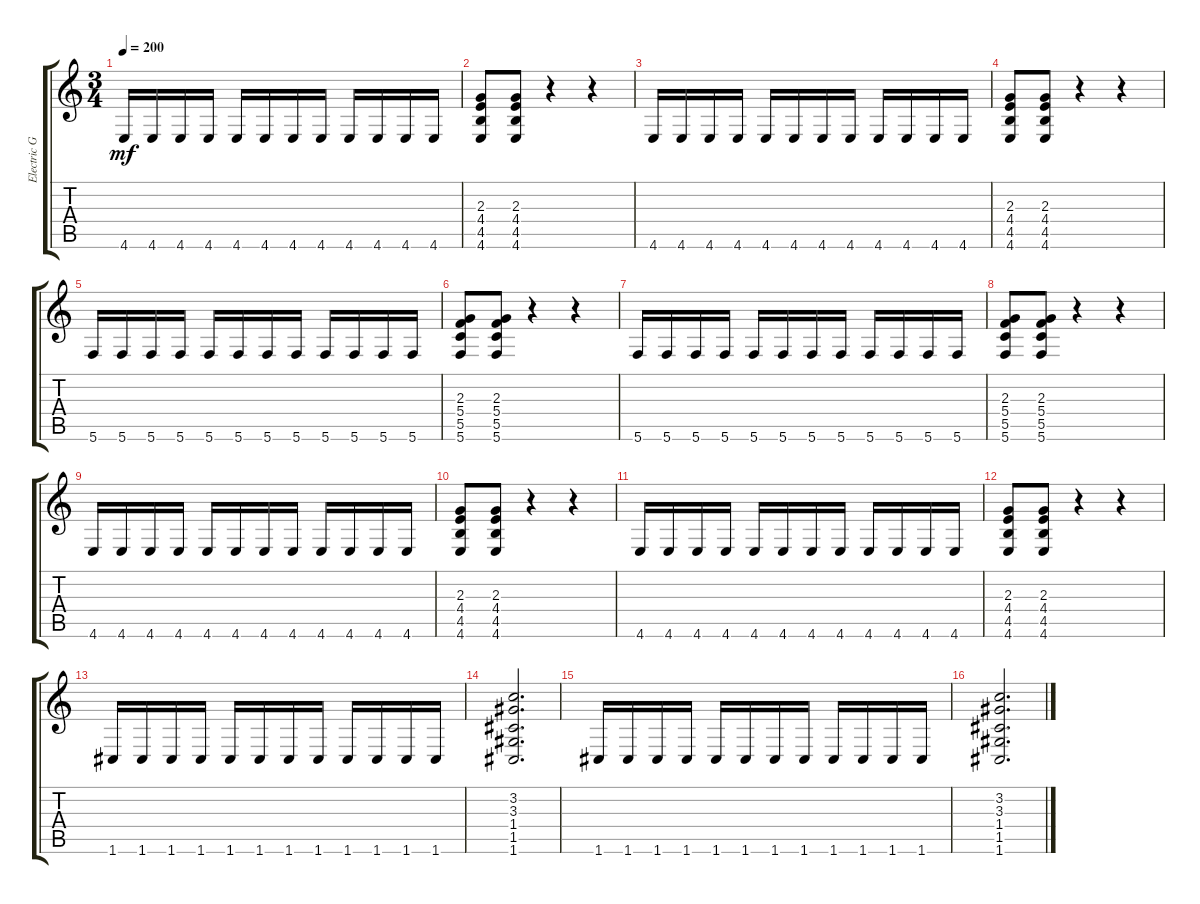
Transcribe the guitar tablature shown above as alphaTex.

\track ("Electric Guitar" "Electric G") {instrument distortionguitar}
\staff {score tabs}
\tuning (D4 A3 F3 C3 G2 C2) {hide}
\ts (3 4)
\tempo 200
\clef g2
\ks c
4.6.16{dy mf} 4.6.16 4.6.16 4.6.16 4.6.16 4.6.16 4.6.16 4.6.16 4.6.16 4.6.16 4.6.16 4.6.16 |
(2.3 4.4 4.5 4.6).8 (2.3 4.4 4.5 4.6).8 r.4 r.4 |
4.6.16 4.6.16 4.6.16 4.6.16 4.6.16 4.6.16 4.6.16 4.6.16 4.6.16 4.6.16 4.6.16 4.6.16 |
(2.3 4.4 4.5 4.6).8 (2.3 4.4 4.5 4.6).8 r.4 r.4 |
5.6.16 5.6.16 5.6.16 5.6.16 5.6.16 5.6.16 5.6.16 5.6.16 5.6.16 5.6.16 5.6.16 5.6.16 |
(2.3 5.4 5.5 5.6).8 (2.3 5.4 5.5 5.6).8 r.4 r.4 |
5.6.16 5.6.16 5.6.16 5.6.16 5.6.16 5.6.16 5.6.16 5.6.16 5.6.16 5.6.16 5.6.16 5.6.16 |
(2.3 5.4 5.5 5.6).8 (2.3 5.4 5.5 5.6).8 r.4 r.4 |
4.6.16 4.6.16 4.6.16 4.6.16 4.6.16 4.6.16 4.6.16 4.6.16 4.6.16 4.6.16 4.6.16 4.6.16 |
(2.3 4.4 4.5 4.6).8 (2.3 4.4 4.5 4.6).8 r.4 r.4 |
4.6.16 4.6.16 4.6.16 4.6.16 4.6.16 4.6.16 4.6.16 4.6.16 4.6.16 4.6.16 4.6.16 4.6.16 |
(2.3 4.4 4.5 4.6).8 (2.3 4.4 4.5 4.6).8 r.4 r.4 |
1.6.16 1.6.16 1.6.16 1.6.16 1.6.16 1.6.16 1.6.16 1.6.16 1.6.16 1.6.16 1.6.16 1.6.16 |
(3.2 3.3 1.4 1.5 1.6).2{d} |
1.6.16 1.6.16 1.6.16 1.6.16 1.6.16 1.6.16 1.6.16 1.6.16 1.6.16 1.6.16 1.6.16 1.6.16 |
(3.2 3.3 1.4 1.5 1.6).2{d}
